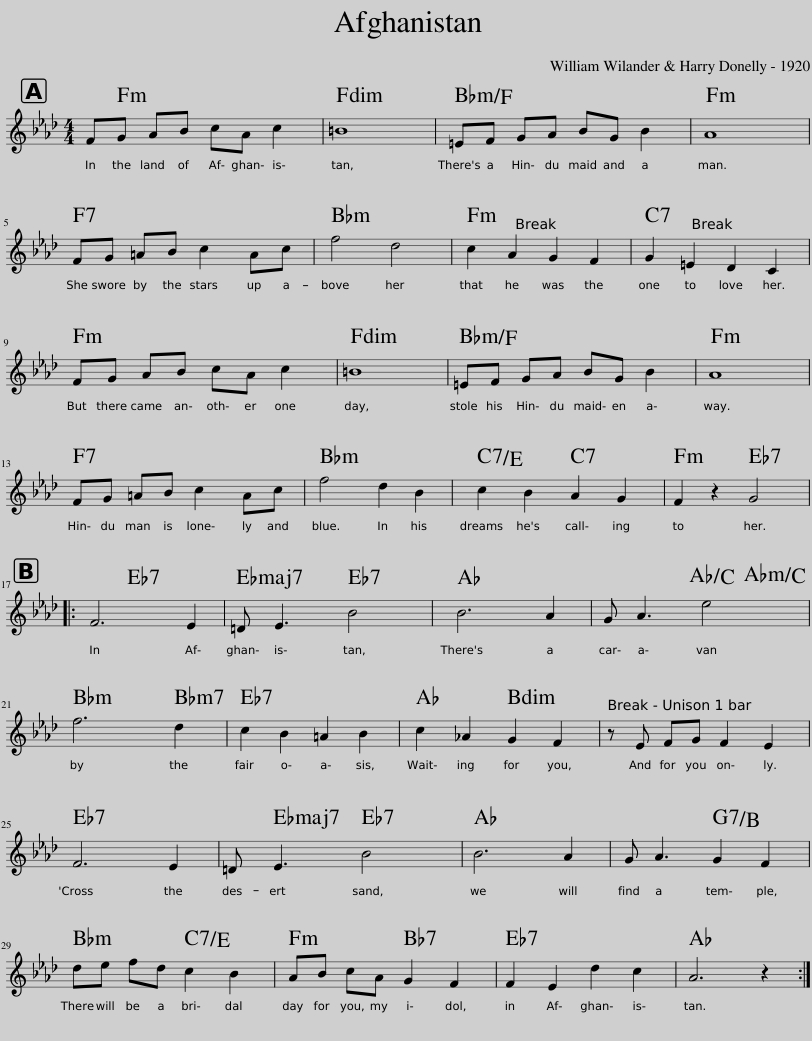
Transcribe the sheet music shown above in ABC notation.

X:1
L:1/8
M:4/4
I:linebreak $
K:Ab
V:1 treble
V:1
 FG AB cA c2 | =B8 | =EF GA BG B2 | A8 |$ FG =AB c2 Ac | %5
 f4 d4 | c2 A2 G2 F2 | G2 =E2 D2 C2 |$ FG AB cA c2 | =B8 | %10
 =EF GA BG B2 | A8 |$ FG =AB c2 Ac | f4 d2 B2 | c2 B2 A2 G2 | %15
 F2 z2 G4 |:$ F6 E2 | =D E3 B4 | B6 A2 | G A3 e4 |$ %20
 f6 d2 | c2 B2 =A2 B2 | c2 _A2 G2 F2 | z E FG F2 E2 |$ F6 E2 | %25
 =D E3 B4 | B6 A2 | G A3 G2 F2 |$ de fd c2 B2 | AB cA G2 F2 | %30
 F2 E2 d2 c2 | A6 z2 :| %32
